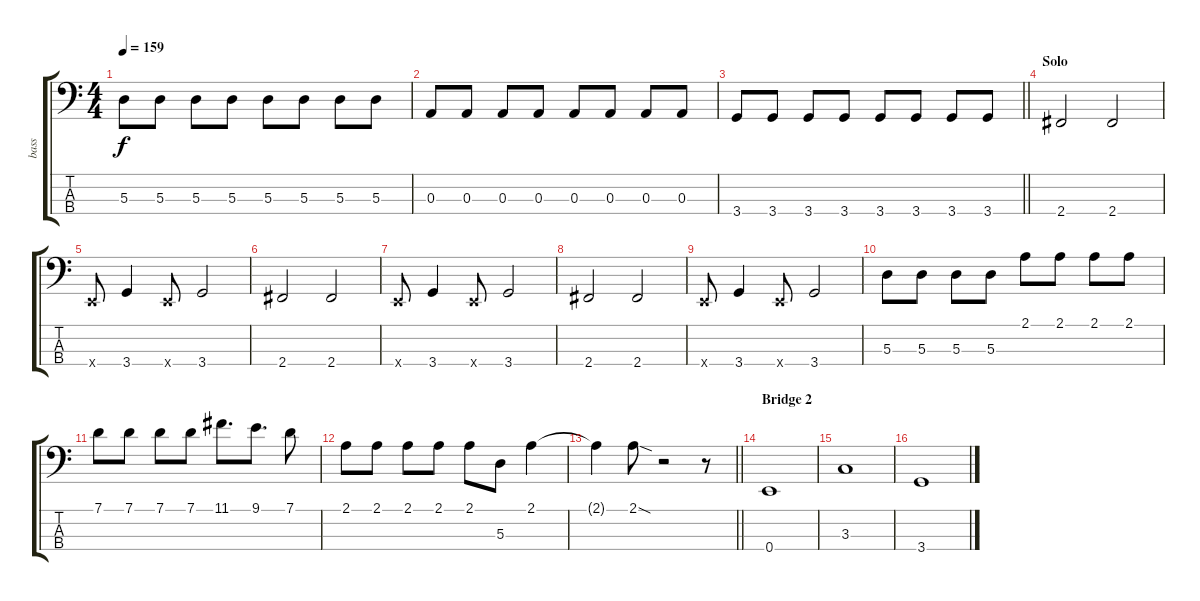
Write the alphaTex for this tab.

\track ("bass" "bass") {instrument electricbassfinger}
\staff {score tabs}
\tuning (G2 D2 A1 E1) {hide}
\ts (4 4)
\tempo 159
\clef f4
\ks c
5.3.8{dy f} 5.3.8 5.3.8 5.3.8 5.3.8 5.3.8 5.3.8 5.3.8 |
0.3.8 0.3.8 0.3.8 0.3.8 0.3.8 0.3.8 0.3.8 0.3.8 |
\barLineRight lightlight
3.4.8 3.4.8 3.4.8 3.4.8 3.4.8 3.4.8 3.4.8 3.4.8 |
\section ("" "Solo")
2.4.2 2.4.2 |
0.4{x}.8 3.4.4 0.4{x}.8 3.4.2 |
2.4.2 2.4.2 |
0.4{x}.8 3.4.4 0.4{x}.8 3.4.2 |
2.4.2 2.4.2 |
0.4{x}.8 3.4.4 0.4{x}.8 3.4.2 |
5.3.8 5.3.8 5.3.8 5.3.8 2.1.8 2.1.8 2.1.8 2.1.8 |
7.1.8 7.1.8 7.1.8 7.1.8 11.1.8{d} 9.1.8{d} 7.1.8 |
2.1.8 2.1.8 2.1.8 2.1.8 2.1.8 5.3.8 2.1.4 |
\barLineRight lightlight
2.1{t}.4 2.1{sod}.8 r.2 r.8 |
\section ("" "Bridge 2")
0.4.1 |
3.3.1 |
3.4.1
